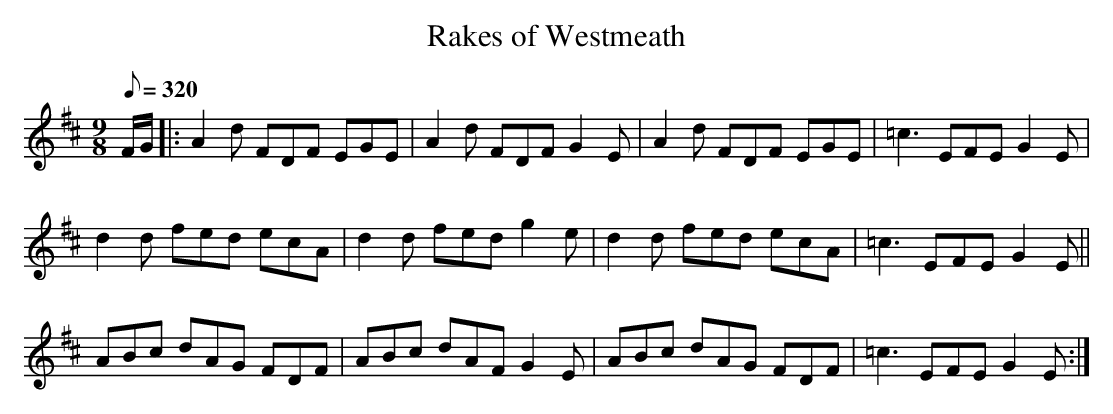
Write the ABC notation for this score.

X:1
T: Rakes of Westmeath
M: 9/8
L: 1/8
Q: 320
K: D
F/G/|: A2d FDF EGE| A2d FDF G2E| A2d FDF EGE| =c3 EFE G2E|
d2d fed ecA| d2d fed g2e|  d2d fed ecA| =c3 EFE G2E||
ABc dAG FDF| ABc dAF G2E| ABc dAG FDF| =c3 EFE G2E :|
